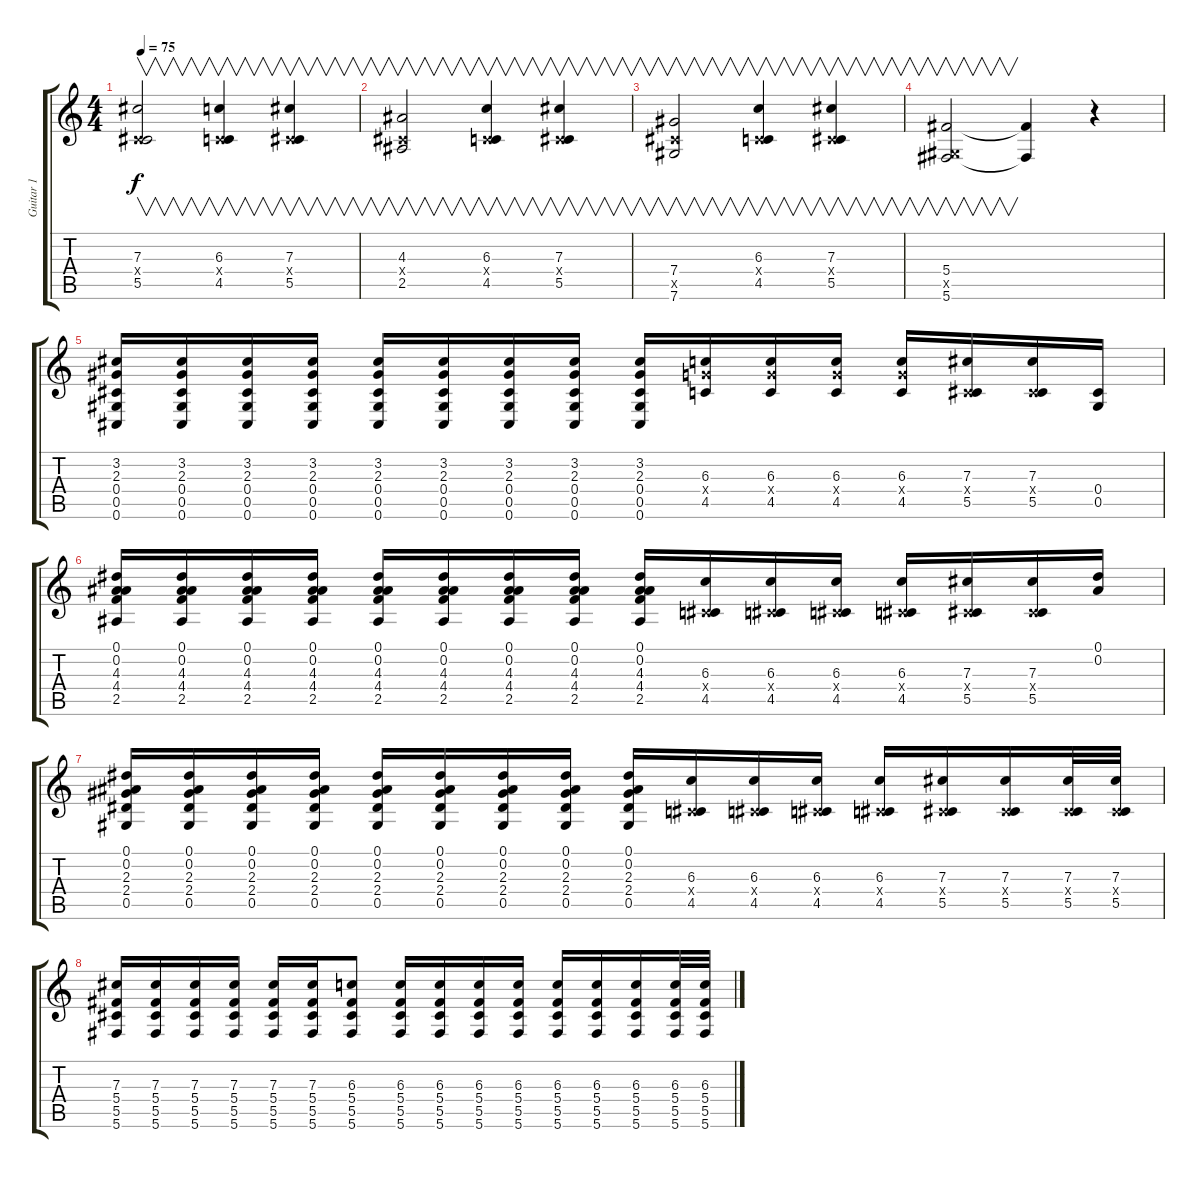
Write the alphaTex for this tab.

\track ("Guitar 1" "Guitar 1") {instrument overdrivenguitar}
\staff {score tabs}
\tuning (Eb4 Bb3 Gb3 Db3 Ab2 Db2) {hide}
\ts (4 4)
\tempo 75
\clef g2
\ks c
(7.3 0.4{x} 5.5).2{v dy f instrument overdrivenguitar} (6.3 0.4{x} 4.5).4{v} (7.3 0.4{x} 5.5).4{v} |
(4.3 0.4{x} 2.5).2{v} (6.3 0.4{x} 4.5).4{v} (7.3 0.4{x} 5.5).4{v} |
(7.4 5.5{x} 7.6).2{v} (6.3 0.4{x} 4.5).4{v} (7.3 0.4{x} 5.5).4{v} |
(5.4 0.5{x} 5.6).2{v} (5.4{t} 5.6{t}).4 r.4 |
(3.2 2.3 0.4 0.5 0.6).16 (3.2 2.3 0.4 0.5 0.6).16 (3.2 2.3 0.4 0.5 0.6).16 (3.2 2.3 0.4 0.5 0.6).16 (3.2 2.3 0.4 0.5 0.6).16 (3.2 2.3 0.4 0.5 0.6).16 (3.2 2.3 0.4 0.5 0.6).16 (3.2 2.3 0.4 0.5 0.6).16 (3.2 2.3 0.4 0.5 0.6).16 (6.3 6.4{x} 4.5).16 (6.3 6.4{x} 4.5).16 (6.3 6.4{x} 4.5).16 (6.3 6.4{x} 4.5).16 (7.3 0.4{x} 5.5).16 (7.3 0.4{x} 5.5).16 (0.4 0.5).16 |
(0.1 0.2 4.3 4.4 2.5).16 (0.1 0.2 4.3 4.4 2.5).16 (0.1 0.2 4.3 4.4 2.5).16 (0.1 0.2 4.3 4.4 2.5).16 (0.1 0.2 4.3 4.4 2.5).16 (0.1 0.2 4.3 4.4 2.5).16 (0.1 0.2 4.3 4.4 2.5).16 (0.1 0.2 4.3 4.4 2.5).16 (0.1 0.2 4.3 4.4 2.5).16 (6.3 0.4{x} 4.5).16 (6.3 0.4{x} 4.5).16 (6.3 0.4{x} 4.5).16 (6.3 0.4{x} 4.5).16 (7.3 0.4{x} 5.5).16 (7.3 0.4{x} 5.5).16 (0.1 0.2).16 |
(0.1 0.2 2.3 2.4 0.5).16 (0.1 0.2 2.3 2.4 0.5).16 (0.1 0.2 2.3 2.4 0.5).16 (0.1 0.2 2.3 2.4 0.5).16 (0.1 0.2 2.3 2.4 0.5).16 (0.1 0.2 2.3 2.4 0.5).16 (0.1 0.2 2.3 2.4 0.5).16 (0.1 0.2 2.3 2.4 0.5).16 (0.1 0.2 2.3 2.4 0.5).16 (6.3 0.4{x} 4.5).16 (6.3 0.4{x} 4.5).16 (6.3 0.4{x} 4.5).16 (6.3 0.4{x} 4.5).16 (7.3 0.4{x} 5.5).16 (7.3 0.4{x} 5.5).16 (7.3 0.4{x} 5.5).32 (7.3 0.4{x} 5.5).32 |
(7.3 5.4 5.5 5.6).16 (7.3 5.4 5.5 5.6).16 (7.3 5.4 5.5 5.6).16 (7.3 5.4 5.5 5.6).16 (7.3 5.4 5.5 5.6).16 (7.3 5.4 5.5 5.6).16 (6.3 5.4 5.5 5.6).8 (6.3 5.4 5.5 5.6).16 (6.3 5.4 5.5 5.6).16 (6.3 5.4 5.5 5.6).16 (6.3 5.4 5.5 5.6).16 (6.3 5.4 5.5 5.6).16 (6.3 5.4 5.5 5.6).16 (6.3 5.4 5.5 5.6).16 (6.3 5.4 5.5 5.6).32 (6.3 5.4 5.5 5.6).32
